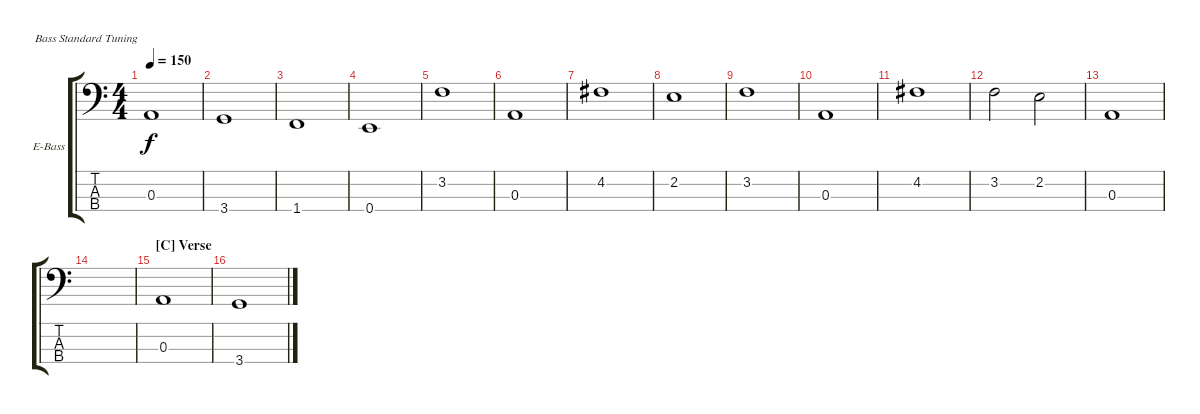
\bracketExtendMode groupsimilarinstruments
\firstSystemTrackNameOrientation horizontal
\otherSystemsTrackNameOrientation horizontal
\track ("Electric Bass" "E-Bass") {instrument electricbassfinger}
\staff {score tabs}
\tuning (G2 D2 A1 E1)
\ts (4 4)
\tempo 150
\clef f4
\scale
0.333333
\ks c
0.3.1{dy f} |
\scale
0.333333 3.4.1 |
\scale
0.333333 1.4.1 |
\scale
0.333333 0.4.1 |
\scale
0.333333 3.2.1 |
\scale
0.333333 0.3.1 |
\scale
0.333333 4.2.1 |
\scale
0.333333 2.2.1 |
\scale
0.333333 3.2.1 |
\scale
0.333333 0.3.1 |
\scale
0.333333 4.2.1 |
\scale
0.333333 3.2.2 2.2.2 |
\scale
0.333333 0.3.1 |
\scale
0.333333 |
\section ("C" "Verse")
\scale
0.333333 0.3.1 |
\scale
0.333333 3.4.1
